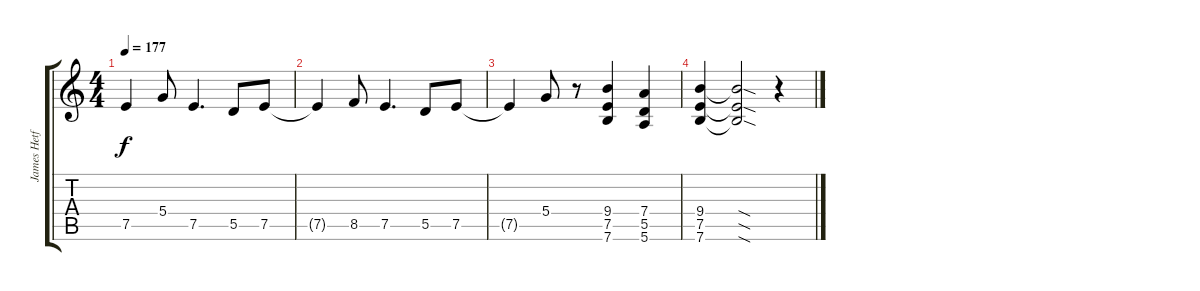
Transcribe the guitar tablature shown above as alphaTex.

\track ("James Hetfield" "James Hetf") {instrument distortionguitar}
\staff {score tabs}
\tuning (E4 B3 G3 D3 A2 E2) {hide}
\ts (4 4)
\tempo 177
\clef g2
\ks c
7.5{t}.4{dy f} 5.4.8 7.5.4{d} 5.5.8 7.5.8 |
7.5{t}.4 8.5.8 7.5.4{d} 5.5.8 7.5.8 |
7.5{t}.4 5.4.8 r.8 (9.4 7.5 7.6).4 (7.4 5.5 5.6).4 |
(9.4 7.5 7.6).4 (9.4{sod t} 7.5{sod t} 7.6{sod t}).2 r.4
